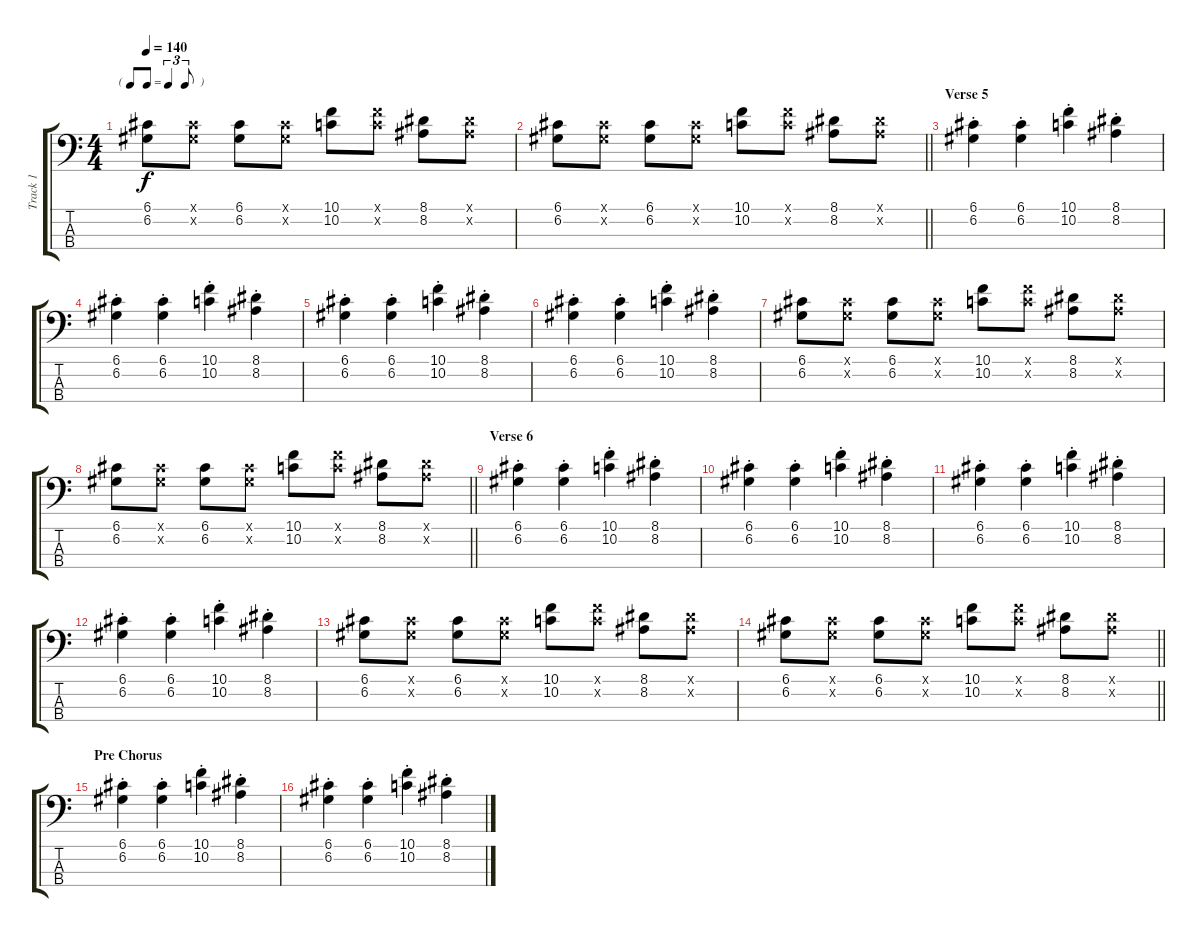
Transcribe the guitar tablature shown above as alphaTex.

\track ("Track 1" "Track 1") {instrument electricbassfinger}
\staff {score tabs}
\tuning (G2 D2 A1 E1) {hide}
\ts (4 4)
\tf triplet8th
\tempo 140
\clef f4
\ks c
(6.1 6.2).8{dy f instrument slapbass1} (6.1{x} 6.2{x}).8 (6.1 6.2).8 (6.1{x} 6.2{x}).8 (10.1 10.2).8 (10.1{x} 10.2{x}).8 (8.1 8.2).8 (8.1{x} 8.2{x}).8 |
\barLineRight lightlight
(6.1 6.2).8 (6.1{x} 6.2{x}).8 (6.1 6.2).8 (6.1{x} 6.2{x}).8 (10.1 10.2).8 (10.1{x} 10.2{x}).8 (8.1 8.2).8 (8.1{x} 8.2{x}).8 |
\section ("" "Verse 5")
(6.1{st} 6.2{st}).4{instrument electricbassfinger} (6.1{st} 6.2{st}).4 (10.1{st} 10.2{st}).4 (8.1{st} 8.2{st}).4 |
(6.1{st} 6.2{st}).4{instrument electricbassfinger} (6.1{st} 6.2{st}).4 (10.1{st} 10.2{st}).4 (8.1{st} 8.2{st}).4 |
(6.1{st} 6.2{st}).4{instrument electricbassfinger} (6.1{st} 6.2{st}).4 (10.1{st} 10.2{st}).4 (8.1{st} 8.2{st}).4 |
(6.1{st} 6.2{st}).4{instrument electricbassfinger} (6.1{st} 6.2{st}).4 (10.1{st} 10.2{st}).4 (8.1{st} 8.2{st}).4 |
(6.1 6.2).8{instrument slapbass1} (6.1{x} 6.2{x}).8 (6.1 6.2).8 (6.1{x} 6.2{x}).8 (10.1 10.2).8 (10.1{x} 10.2{x}).8 (8.1 8.2).8 (8.1{x} 8.2{x}).8 |
\barLineRight lightlight
(6.1 6.2).8 (6.1{x} 6.2{x}).8 (6.1 6.2).8 (6.1{x} 6.2{x}).8 (10.1 10.2).8 (10.1{x} 10.2{x}).8 (8.1 8.2).8 (8.1{x} 8.2{x}).8 |
\section ("" "Verse 6")
(6.1{st} 6.2{st}).4{instrument electricbassfinger} (6.1{st} 6.2{st}).4 (10.1{st} 10.2{st}).4 (8.1{st} 8.2{st}).4 |
(6.1{st} 6.2{st}).4{instrument electricbassfinger} (6.1{st} 6.2{st}).4 (10.1{st} 10.2{st}).4 (8.1{st} 8.2{st}).4 |
(6.1{st} 6.2{st}).4{instrument electricbassfinger} (6.1{st} 6.2{st}).4 (10.1{st} 10.2{st}).4 (8.1{st} 8.2{st}).4 |
(6.1{st} 6.2{st}).4{instrument electricbassfinger} (6.1{st} 6.2{st}).4 (10.1{st} 10.2{st}).4 (8.1{st} 8.2{st}).4 |
(6.1 6.2).8{instrument slapbass1} (6.1{x} 6.2{x}).8 (6.1 6.2).8 (6.1{x} 6.2{x}).8 (10.1 10.2).8 (10.1{x} 10.2{x}).8 (8.1 8.2).8 (8.1{x} 8.2{x}).8 |
\barLineRight lightlight
(6.1 6.2).8 (6.1{x} 6.2{x}).8 (6.1 6.2).8 (6.1{x} 6.2{x}).8 (10.1 10.2).8 (10.1{x} 10.2{x}).8 (8.1 8.2).8 (8.1{x} 8.2{x}).8 |
\section ("" "Pre Chorus")
(6.1{st} 6.2{st}).4{instrument electricbassfinger} (6.1{st} 6.2{st}).4 (10.1{st} 10.2{st}).4 (8.1{st} 8.2{st}).4 |
(6.1{st} 6.2{st}).4{instrument electricbassfinger} (6.1{st} 6.2{st}).4 (10.1{st} 10.2{st}).4 (8.1{st} 8.2{st}).4
